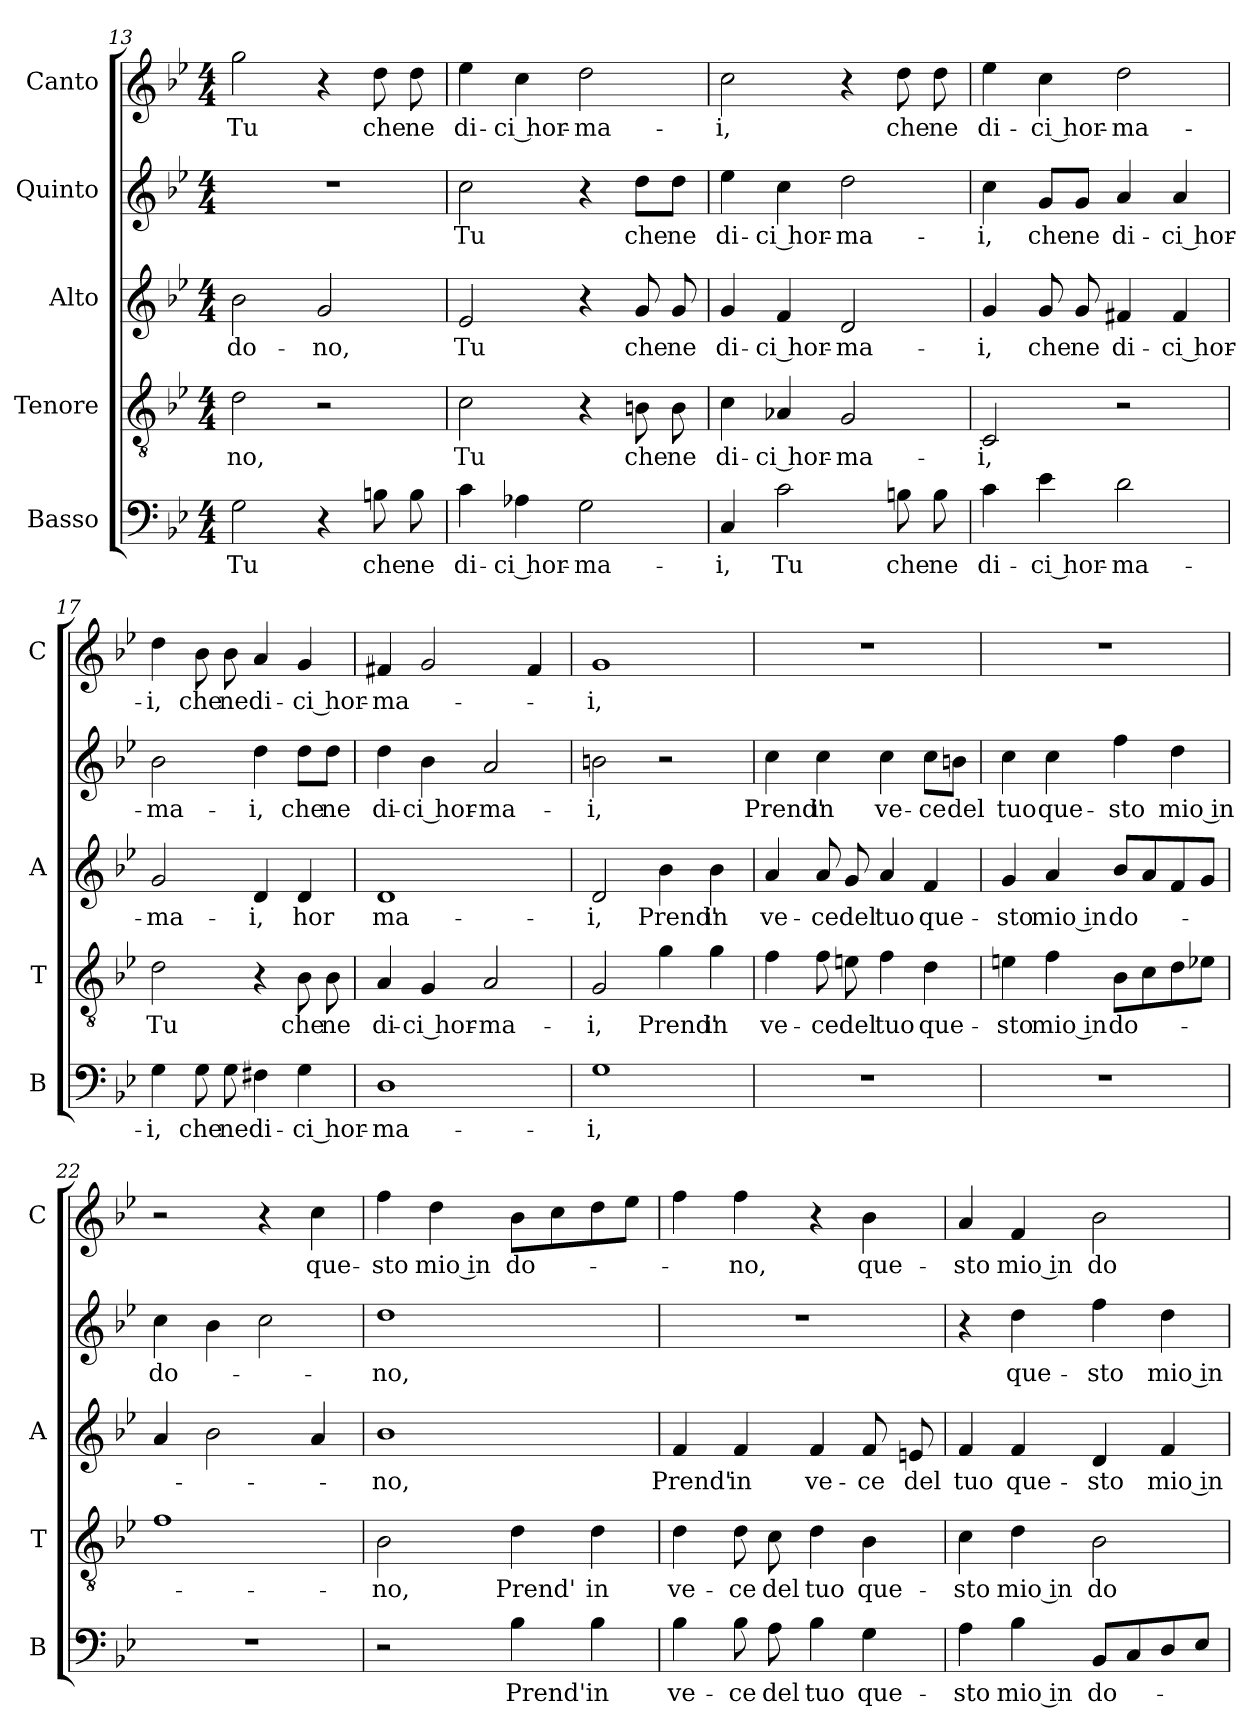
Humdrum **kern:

**kern	**text	**kern	**text	**kern	**text	**kern	**text	**kern	**text
*part5	*part5	*part4	*part4	*part3	*part3	*part2	*part2	*part1	*part1
*staff5	*staff5	*staff4	*staff4	*staff3	*staff3	*staff2	*staff2	*staff1	*staff1
*I"Basso	*	*I"Tenore	*	*I"Alto	*	*I"Quinto	*	*I"Canto	*
*I'B	*	*I'T	*	*I'A	*	*	*	*I'C	*
!!LO:PB:g=z
*clefF4	*	*clefGv2	*	*clefG2	*	*clefG2	*	*clefG2	*
*k[b-e-]	*	*k[b-e-]	*	*k[b-e-]	*	*k[b-e-]	*	*k[b-e-]	*
*B-:	*	*B-:	*	*B-:	*	*B-:	*	*B-:	*
*M4/4	*	*M4/4	*	*M4/4	*	*M4/4	*	*M4/4	*
=13	=13	=13	=13	=13	=13	=13	=13	=13	=13
!	!LO:LY:b	!	!LO:LY:b	!	!LO:LY:b	!	!	!	!LO:LY:b
2G\	Tu	2d\	-no,	2b-\	do-	1r	.	2gg\	Tu
!	!	!	!	!	!LO:LY:b	!	!	!	!
4r	.	2r	.	2g/	-no,	.	.	4r	.
!	!LO:LY:b	!	!	!	!	!	!	!	!LO:LY:b
8Bn\	che	.	.	.	.	.	.	8dd\	che
!	!LO:LY:b	!	!	!	!	!	!	!	!LO:LY:b
8B\	ne	.	.	.	.	.	.	8dd\	ne
=14	=14	=14	=14	=14	=14	=14	=14	=14	=14
!	!LO:LY:b	!	!LO:LY:b	!	!LO:LY:b	!	!LO:LY:b	!	!LO:LY:b
4c\	di-	2c\	Tu	2e-/	Tu	2cc\	Tu	4ee-\	di-
!	!LO:LY:b	!	!	!	!	!	!	!	!LO:LY:b
4A-X\	-ci hor-	.	.	.	.	.	.	4cc\	-ci hor-
!	!LO:LY:b	!	!	!	!	!	!	!	!LO:LY:b
2G\	-ma-	4r	.	4r	.	4r	.	2dd\	-ma-
!	!	!	!LO:LY:b	!	!LO:LY:b	!	!LO:LY:b	!	!
.	.	8Bn\	che	8g/	che	8dd\L	che	.	.
!	!	!	!LO:LY:b	!	!LO:LY:b	!	!LO:LY:b	!	!
.	.	8B\	ne	8g/	ne	8dd\J	ne	.	.
=15	=15	=15	=15	=15	=15	=15	=15	=15	=15
!	!LO:LY:b	!	!LO:LY:b	!	!LO:LY:b	!	!LO:LY:b	!	!LO:LY:b
4C/	-i,	4c\	di-	4g/	di-	4ee-\	di-	2cc\	-i,
!	!LO:LY:b	!	!LO:LY:b	!	!LO:LY:b	!	!LO:LY:b	!	!
2c\	Tu	4A-X/	-ci hor-	4f/	-ci hor-	4cc\	-ci hor-	.	.
!	!	!	!LO:LY:b	!	!LO:LY:b	!	!LO:LY:b	!	!
.	.	2G/	-ma-	2d/	-ma-	2dd\	-ma-	4r	.
!	!LO:LY:b	!	!	!	!	!	!	!	!LO:LY:b
8Bn\	che	.	.	.	.	.	.	8dd\	che
!	!LO:LY:b	!	!	!	!	!	!	!	!LO:LY:b
8B\	ne	.	.	.	.	.	.	8dd\	ne
=16	=16	=16	=16	=16	=16	=16	=16	=16	=16
!	!LO:LY:b	!	!LO:LY:b	!	!LO:LY:b	!	!LO:LY:b	!	!LO:LY:b
4c\	di-	2C/	-i,	4g/	-i,	4cc\	-i,	4ee-\	di-
!	!LO:LY:b	!	!	!	!LO:LY:b	!	!LO:LY:b	!	!LO:LY:b
4e-\	-ci hor-	.	.	8g/	che	8g/L	che	4cc\	-ci hor-
!	!	!	!	!	!LO:LY:b	!	!LO:LY:b	!	!
.	.	.	.	8g/	ne	8g/J	ne	.	.
!	!LO:LY:b	!	!	!	!LO:LY:b	!	!LO:LY:b	!	!LO:LY:b
2d\	-ma-	2r	.	4f#X/	di-	4a/	di-	2dd\	-ma-
!	!	!	!	!	!LO:LY:b	!	!LO:LY:b	!	!
.	.	.	.	4f#/	-ci hor-	4a/	-ci hor-	.	.
=17	=17	=17	=17	=17	=17	=17	=17	=17	=17
!	!LO:LY:b	!	!LO:LY:b	!	!LO:LY:b	!	!LO:LY:b	!	!LO:LY:b
4G\	-i,	2d\	Tu	2g/	-ma-	2b-\	-ma-	4dd\	-i,
!	!LO:LY:b	!	!	!	!	!	!	!	!LO:LY:b
8G\	che	.	.	.	.	.	.	8b-\	che
!	!LO:LY:b	!	!	!	!	!	!	!	!LO:LY:b
8G\	ne	.	.	.	.	.	.	8b-\	ne
!	!LO:LY:b	!	!	!	!LO:LY:b	!	!LO:LY:b	!	!LO:LY:b
4F#X\	di-	4r	.	4d/	-i,	4dd\	-i,	4a/	di-
!	!LO:LY:b	!	!LO:LY:b	!	!LO:LY:b	!	!LO:LY:b	!	!LO:LY:b
4G\	-ci hor-	8B-\	che	4d/	hor	8dd\L	che	4g/	-ci hor-
!	!	!	!LO:LY:b	!	!	!	!LO:LY:b	!	!
.	.	8B-\	ne	.	.	8dd\J	ne	.	.
=18	=18	=18	=18	=18	=18	=18	=18	=18	=18
!	!LO:LY:b	!	!LO:LY:b	!	!LO:LY:b	!	!LO:LY:b	!	!LO:LY:b
1D	-ma-	4A/	di-	1d	ma-	4dd\	di-	4f#X/	-ma-
!	!	!	!LO:LY:b	!	!	!	!LO:LY:b	!	!
.	.	4G/	-ci hor-	.	.	4b-\	-ci hor-	2g/	.
!	!	!	!LO:LY:b	!	!	!	!LO:LY:b	!	!
.	.	2A/	-ma-	.	.	2a/	-ma-	.	.
.	.	.	.	.	.	.	.	4f#/	.
!!LO:LB:g=z
=19	=19	=19	=19	=19	=19	=19	=19	=19	=19
!	!LO:LY:b	!	!LO:LY:b	!	!LO:LY:b	!	!LO:LY:b	!	!LO:LY:b
1G	-i,	2G/	-i,	2d/	-i,	2bn\	-i,	1g	-i,
!	!	!	!LO:LY:b	!	!LO:LY:b	!	!	!	!
.	.	4g\	Prend'	4b-\	Prend'	2r	.	.	.
!	!	!	!LO:LY:b	!	!LO:LY:b	!	!	!	!
.	.	4g\	in	4b-\	in	.	.	.	.
=20	=20	=20	=20	=20	=20	=20	=20	=20	=20
!	!	!	!LO:LY:b	!	!LO:LY:b	!	!LO:LY:b	!	!
1r	.	4f\	ve-	4a/	ve-	4cc\	Prend'	1r	.
!	!	!	!LO:LY:b	!	!LO:LY:b	!	!LO:LY:b	!	!
.	.	8f\	-ce	8a/	-ce	4cc\	in	.	.
!	!	!	!LO:LY:b	!	!LO:LY:b	!	!	!	!
.	.	8en\	del	8g/	del	.	.	.	.
!	!	!	!LO:LY:b	!	!LO:LY:b	!	!LO:LY:b	!	!
.	.	4f\	tuo	4a/	tuo	4cc\	ve-	.	.
!	!	!	!LO:LY:b	!	!LO:LY:b	!	!LO:LY:b	!	!
.	.	4d\	que-	4f/	que-	8cc\L	-ce	.	.
!	!	!	!	!	!	!	!LO:LY:b	!	!
.	.	.	.	.	.	8bn\J	del	.	.
=21	=21	=21	=21	=21	=21	=21	=21	=21	=21
!	!	!	!LO:LY:b	!	!LO:LY:b	!	!LO:LY:b	!	!
1r	.	4en\	-sto	4g/	-sto	4cc\	tuo	1r	.
!	!	!	!LO:LY:b	!	!LO:LY:b	!	!LO:LY:b	!	!
.	.	4f\	mio in	4a/	mio in	4cc\	que-	.	.
!	!	!	!LO:LY:b	!	!LO:LY:b	!	!LO:LY:b	!	!
.	.	8B-\L	do-	8b-/L	do-	4ff\	-sto	.	.
.	.	8c\	.	8a/	.	.	.	.	.
!	!	!	!	!	!	!	!LO:LY:b	!	!
.	.	8d\	.	8f/	.	4dd\	mio in	.	.
.	.	8e-X\J	.	8g/J	.	.	.	.	.
=22	=22	=22	=22	=22	=22	=22	=22	=22	=22
!	!	!	!	!	!	!	!LO:LY:b	!	!
1r	.	1f	.	4a/	.	4cc\	do-	2r	.
.	.	.	.	2b-\	.	4b-\	.	.	.
.	.	.	.	.	.	2cc\	.	4r	.
!	!	!	!	!	!	!	!	!	!LO:LY:b
.	.	.	.	4a/	.	.	.	4cc\	que-
=23	=23	=23	=23	=23	=23	=23	=23	=23	=23
!	!	!	!LO:LY:b	!	!LO:LY:b	!	!LO:LY:b	!	!LO:LY:b
2r	.	2B-\	-no,	1b-	-no,	1dd	-no,	4ff\	-sto
!	!	!	!	!	!	!	!	!	!LO:LY:b
.	.	.	.	.	.	.	.	4dd\	mio in
!	!LO:LY:b	!	!LO:LY:b	!	!	!	!	!	!LO:LY:b
4B-\	Prend'	4d\	Prend'	.	.	.	.	8b-\L	do-
.	.	.	.	.	.	.	.	8cc\	.
!	!LO:LY:b	!	!LO:LY:b	!	!	!	!	!	!
4B-\	in	4d\	in	.	.	.	.	8dd\	.
.	.	.	.	.	.	.	.	8ee-\J	.
=24	=24	=24	=24	=24	=24	=24	=24	=24	=24
!	!LO:LY:b	!	!LO:LY:b	!	!LO:LY:b	!	!	!	!
4B-\	ve-	4d\	ve-	4f/	Prend'	1r	.	4ff\	.
!	!LO:LY:b	!	!LO:LY:b	!	!LO:LY:b	!	!	!	!LO:LY:b
8B-\	-ce	8d\	-ce	4f/	in	.	.	4ff\	-no,
!	!LO:LY:b	!	!LO:LY:b	!	!	!	!	!	!
8A\	del	8c\	del	.	.	.	.	.	.
!	!LO:LY:b	!	!LO:LY:b	!	!LO:LY:b	!	!	!	!
4B-\	tuo	4d\	tuo	4f/	ve-	.	.	4r	.
!	!LO:LY:b	!	!LO:LY:b	!	!LO:LY:b	!	!	!	!LO:LY:b
4G\	que-	4B-\	que-	8f/	-ce	.	.	4b-\	que-
!	!	!	!	!	!LO:LY:b	!	!	!	!
.	.	.	.	8en/	del	.	.	.	.
!!LO:LB:g=z
=25	=25	=25	=25	=25	=25	=25	=25	=25	=25
!	!LO:LY:b	!	!LO:LY:b	!	!LO:LY:b	!	!	!	!LO:LY:b
4A\	-sto	4c\	-sto	4f/	tuo	4r	.	4a/	-sto
!	!LO:LY:b	!	!LO:LY:b	!	!LO:LY:b	!	!LO:LY:b	!	!LO:LY:b
4B-\	mio in	4d\	mio in	4f/	que-	4dd\	que-	4f/	mio in
!	!LO:LY:b	!	!LO:LY:b	!	!LO:LY:b	!	!LO:LY:b	!	!LO:LY:b
8BB-/L	do-	2B-\	do-	4d/	-sto	4ff\	-sto	2b-\	do-
8C/	.	.	.	.	.	.	.	.	.
!	!	!	!	!	!LO:LY:b	!	!LO:LY:b	!	!
8D/	.	.	.	4f/	mio in	4dd\	mio in	.	.
8E-/J	.	.	.	.	.	.	.	.	.
=	=	=	=	=	=	=	=	=	=
*-	*-	*-	*-	*-	*-	*-	*-	*-	*-
